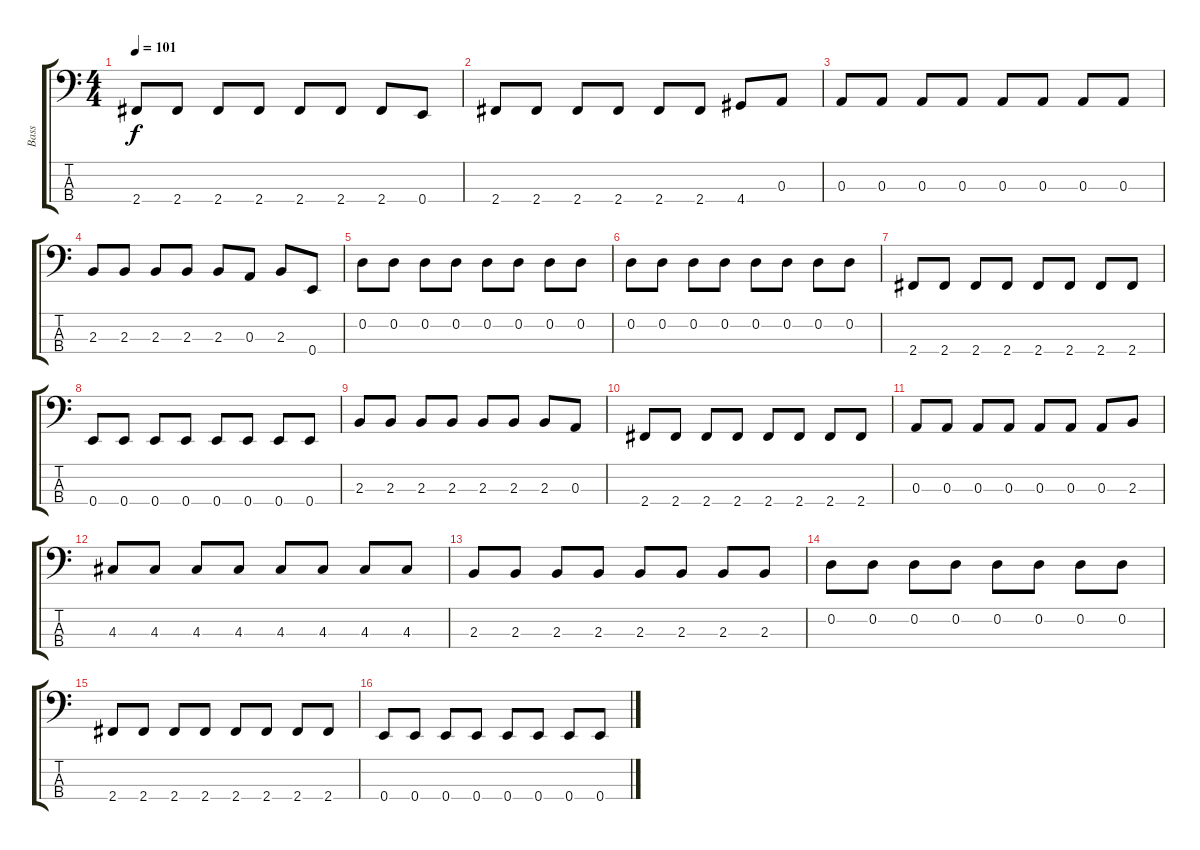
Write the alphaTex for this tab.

\track ("Bass" "Bass") {instrument electricbassfinger}
\staff {score tabs}
\tuning (G2 D2 A1 E1) {hide}
\ts (4 4)
\tempo 101
\clef f4
\ks c
2.4.8{dy f} 2.4.8 2.4.8 2.4.8 2.4.8 2.4.8 2.4.8 0.4.8 |
2.4.8 2.4.8 2.4.8 2.4.8 2.4.8 2.4.8 4.4.8 0.3.8 |
0.3.8 0.3.8 0.3.8 0.3.8 0.3.8 0.3.8 0.3.8 0.3.8 |
2.3.8 2.3.8 2.3.8 2.3.8 2.3.8 0.3.8 2.3.8 0.4.8 |
0.2.8 0.2.8 0.2.8 0.2.8 0.2.8 0.2.8 0.2.8 0.2.8 |
0.2.8 0.2.8 0.2.8 0.2.8 0.2.8 0.2.8 0.2.8 0.2.8 |
2.4.8 2.4.8 2.4.8 2.4.8 2.4.8 2.4.8 2.4.8 2.4.8 |
0.4.8 0.4.8 0.4.8 0.4.8 0.4.8 0.4.8 0.4.8 0.4.8 |
2.3.8 2.3.8 2.3.8 2.3.8 2.3.8 2.3.8 2.3.8 0.3.8 |
2.4.8 2.4.8 2.4.8 2.4.8 2.4.8 2.4.8 2.4.8 2.4.8 |
0.3.8 0.3.8 0.3.8 0.3.8 0.3.8 0.3.8 0.3.8 2.3.8 |
4.3.8 4.3.8 4.3.8 4.3.8 4.3.8 4.3.8 4.3.8 4.3.8 |
2.3.8 2.3.8 2.3.8 2.3.8 2.3.8 2.3.8 2.3.8 2.3.8 |
0.2.8 0.2.8 0.2.8 0.2.8 0.2.8 0.2.8 0.2.8 0.2.8 |
2.4.8 2.4.8 2.4.8 2.4.8 2.4.8 2.4.8 2.4.8 2.4.8 |
0.4.8 0.4.8 0.4.8 0.4.8 0.4.8 0.4.8 0.4.8 0.4.8
